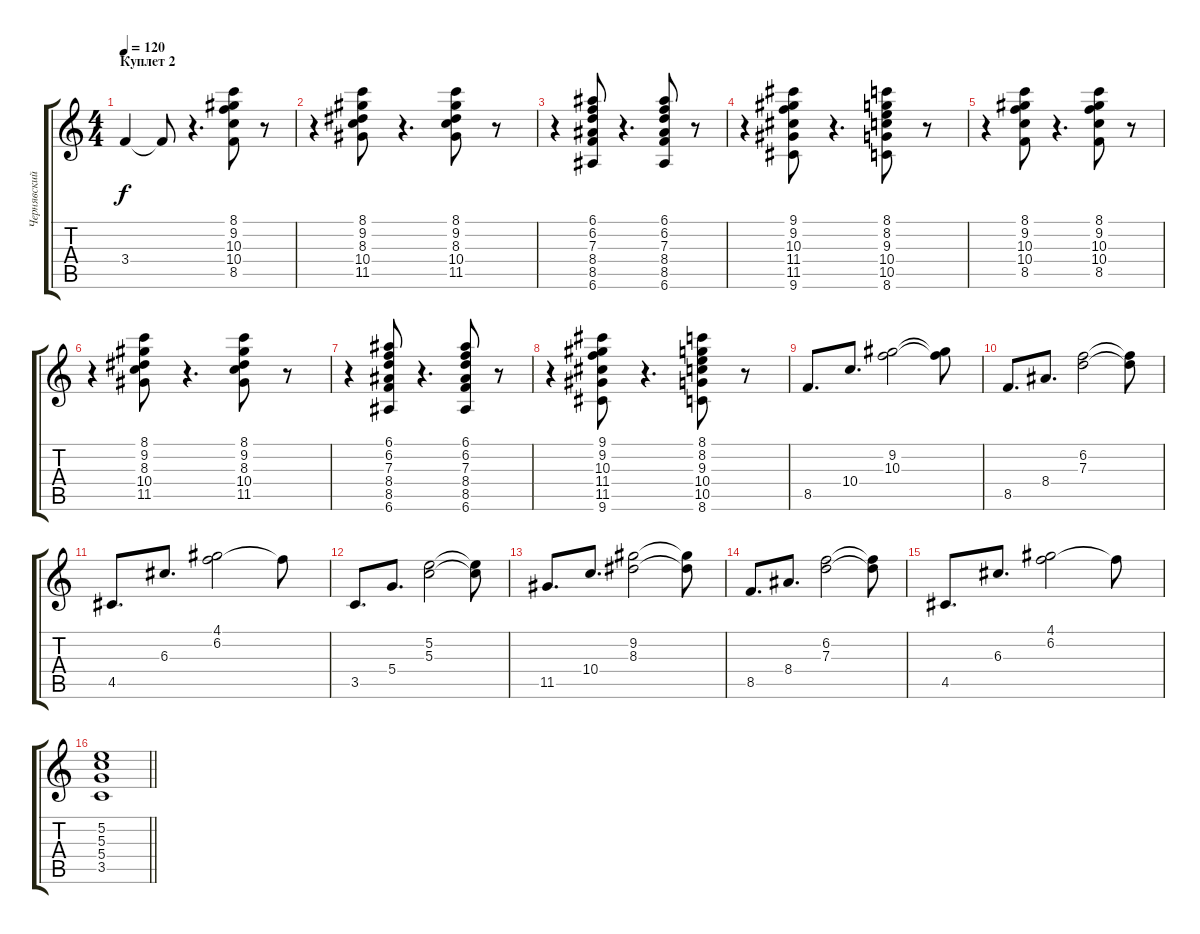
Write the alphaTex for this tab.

\track ("Чернявский" "Чернявский") {instrument distortionguitar}
\staff {score tabs}
\tuning (E4 B3 G3 D3 A2 E2) {hide}
\ts (4 4)
\section ("" "Куплет 2")
\tempo 120
\clef g2
\ks c
3.4.4{dy f} 3.4{t}.8 r.4{d} (8.1 9.2 10.3 10.4 8.5).8 r.8 |
r.4 (8.1 9.2 8.3 10.4 11.5).8 r.4{d} (8.1 9.2 8.3 10.4 11.5).8 r.8 |
r.4 (6.1 6.2 7.3 8.4 8.5 6.6).8 r.4{d} (6.1 6.2 7.3 8.4 8.5 6.6).8 r.8 |
r.4 (9.1 9.2 10.3 11.4 11.5 9.6).8 r.4{d} (8.1 8.2 9.3 10.4 10.5 8.6).8 r.8 |
r.4 (8.1 9.2 10.3 10.4 8.5).8 r.4{d} (8.1 9.2 10.3 10.4 8.5).8 r.8 |
r.4 (8.1 9.2 8.3 10.4 11.5).8 r.4{d} (8.1 9.2 8.3 10.4 11.5).8 r.8 |
r.4 (6.1 6.2 7.3 8.4 8.5 6.6).8 r.4{d} (6.1 6.2 7.3 8.4 8.5 6.6).8 r.8 |
r.4 (9.1 9.2 10.3 11.4 11.5 9.6).8 r.4{d} (8.1 8.2 9.3 10.4 10.5 8.6).8 r.8 |
8.5.8{d} 10.4.8{d} (9.2 10.3).2 (9.2{t} 10.3{t}).8 |
8.5.8{d} 8.4.8{d} (6.2 7.3).2 (6.2{t} 7.3{t}).8 |
4.5.8{d} 6.3.8{d} (4.1 6.2).2 6.2{t}.8 |
3.5.8{d} 5.4.8{d} (5.2 5.3).2 (5.2{t} 5.3{t}).8 |
11.5.8{d} 10.4.8{d} (9.2 8.3).2 (9.2{t} 8.3{t}).8 |
8.5.8{d} 8.4.8{d} (6.2 7.3).2 (6.2{t} 7.3{t}).8 |
4.5.8{d} 6.3.8{d} (4.1 6.2).2 6.2{t}.8 |
\barLineRight lightlight
(5.2 5.3 5.4 3.5).1
